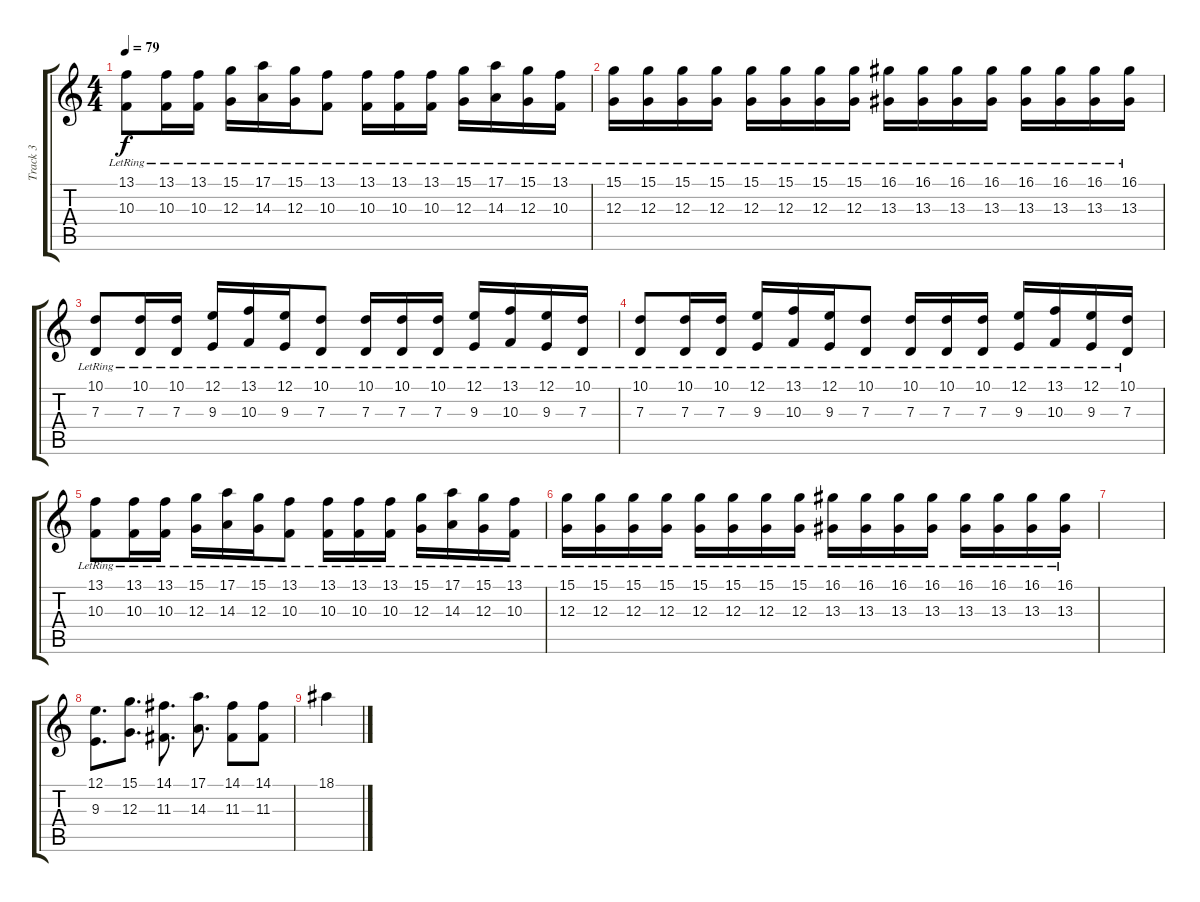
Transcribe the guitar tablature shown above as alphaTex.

\track ("Track 3" "Track 3") {instrument acousticgrandpiano}
\staff {score tabs}
\tuning (E4 B3 G3 D3 A2 D2) {hide}
\ts (4 4)
\tempo 79
\clef g2
\ks c
(13.1{lr} 10.3{lr}).8{dy f} (13.1{lr} 10.3{lr}).16 (13.1{lr} 10.3{lr}).16 (15.1{lr} 12.3{lr}).16 (17.1{lr} 14.3{lr}).16 (15.1{lr} 12.3{lr}).16 (13.1{lr} 10.3{lr}).8 (13.1{lr} 10.3{lr}).16 (13.1{lr} 10.3{lr}).16 (13.1{lr} 10.3{lr}).16 (15.1{lr} 12.3{lr}).16 (17.1{lr} 14.3{lr}).16 (15.1{lr} 12.3{lr}).16 (13.1{lr} 10.3{lr}).16 |
(15.1{lr} 12.3{lr}).16 (15.1{lr} 12.3{lr}).16 (15.1{lr} 12.3{lr}).16 (15.1{lr} 12.3{lr}).16 (15.1{lr} 12.3{lr}).16 (15.1{lr} 12.3{lr}).16 (15.1{lr} 12.3{lr}).16 (15.1{lr} 12.3{lr}).16 (16.1{lr} 13.3{lr}).16 (16.1{lr} 13.3{lr}).16 (16.1{lr} 13.3{lr}).16 (16.1{lr} 13.3{lr}).16 (16.1{lr} 13.3{lr}).16 (16.1{lr} 13.3{lr}).16 (16.1{lr} 13.3{lr}).16 (16.1{lr} 13.3{lr}).16 |
(10.1{lr} 7.3{lr}).8 (10.1{lr} 7.3{lr}).16 (10.1{lr} 7.3{lr}).16 (12.1{lr} 9.3{lr}).16 (13.1{lr} 10.3{lr}).16 (12.1{lr} 9.3{lr}).16 (10.1{lr} 7.3{lr}).8 (10.1{lr} 7.3{lr}).16 (10.1{lr} 7.3{lr}).16 (10.1{lr} 7.3{lr}).16 (12.1{lr} 9.3{lr}).16 (13.1{lr} 10.3{lr}).16 (12.1{lr} 9.3{lr}).16 (10.1{lr} 7.3{lr}).16 |
(10.1{lr} 7.3{lr}).8 (10.1{lr} 7.3{lr}).16 (10.1{lr} 7.3{lr}).16 (12.1{lr} 9.3{lr}).16 (13.1{lr} 10.3{lr}).16 (12.1{lr} 9.3{lr}).16 (10.1{lr} 7.3{lr}).8 (10.1{lr} 7.3{lr}).16 (10.1{lr} 7.3{lr}).16 (10.1{lr} 7.3{lr}).16 (12.1{lr} 9.3{lr}).16 (13.1{lr} 10.3{lr}).16 (12.1{lr} 9.3{lr}).16 (10.1{lr} 7.3{lr}).16 |
(13.1{lr} 10.3{lr}).8 (13.1{lr} 10.3{lr}).16 (13.1{lr} 10.3{lr}).16 (15.1{lr} 12.3{lr}).16 (17.1{lr} 14.3{lr}).16 (15.1{lr} 12.3{lr}).16 (13.1{lr} 10.3{lr}).8 (13.1{lr} 10.3{lr}).16 (13.1{lr} 10.3{lr}).16 (13.1{lr} 10.3{lr}).16 (15.1{lr} 12.3{lr}).16 (17.1{lr} 14.3{lr}).16 (15.1{lr} 12.3{lr}).16 (13.1{lr} 10.3{lr}).16 |
(15.1{lr} 12.3{lr}).16 (15.1{lr} 12.3{lr}).16 (15.1{lr} 12.3{lr}).16 (15.1{lr} 12.3{lr}).16 (15.1{lr} 12.3{lr}).16 (15.1{lr} 12.3{lr}).16 (15.1{lr} 12.3{lr}).16 (15.1{lr} 12.3{lr}).16 (16.1{lr} 13.3{lr}).16 (16.1{lr} 13.3{lr}).16 (16.1{lr} 13.3{lr}).16 (16.1{lr} 13.3{lr}).16 (16.1{lr} 13.3{lr}).16 (16.1{lr} 13.3{lr}).16 (16.1{lr} 13.3{lr}).16 (16.1{lr} 13.3{lr}).16 |
|
(12.1 9.3).8{d} (15.1 12.3).8{d} (14.1 11.3).8{d} (17.1 14.3).8{d} (14.1 11.3).8 (14.1 11.3).8 |
18.1.4
